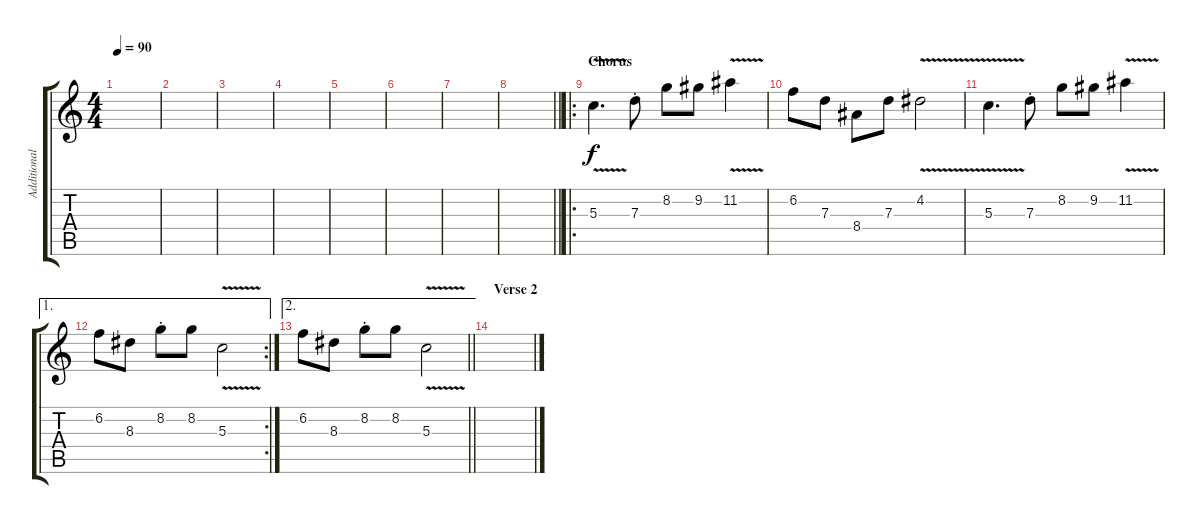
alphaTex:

\track ("Additional Guitar" "Additional") {instrument overdrivenguitar}
\staff {score tabs}
\tuning (E4 B3 G3 D3 A2 E2) {hide}
\ts (4 4)
\tempo 90
\clef g2
\ks c
|
|
|
|
|
|
|
\barLineRight lightlight
|
\ro
\section ("" "Chorus")
5.3{v}.4{d} 7.3{st}.8 8.2.8 9.2.8 11.2{v}.4 |
6.2.8 7.3.8 8.4.8 7.3.8 4.2{v}.2 |
5.3{v}.4{d} 7.3{st}.8 8.2.8 9.2.8 11.2{v}.4 |
\ae 1
\rc 2
6.2.8 8.3.8 8.2{st}.8 8.2.8 5.3{v}.2 |
\ae 2
\barLineRight lightlight
6.2.8 8.3.8 8.2{st}.8 8.2.8 5.3{v}.2 |
\section ("" "Verse 2")
